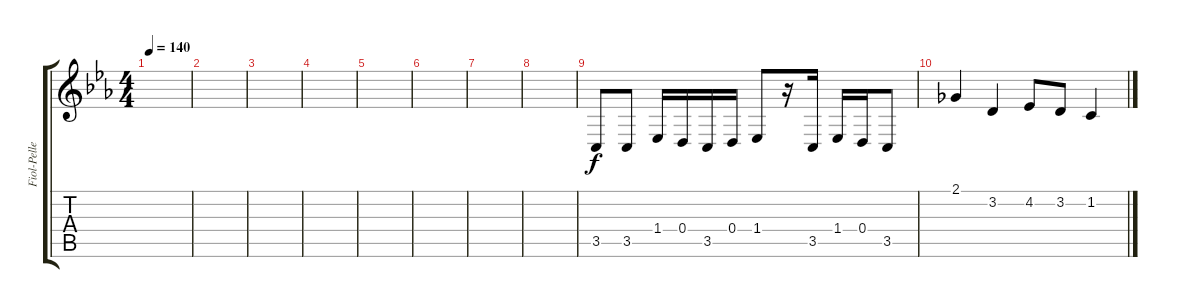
\track ("Fiol-Pelle (Nästan gäst)" "Fiol-Pelle") {instrument tremolostrings}
\staff {score tabs}
\tuning (E4 B3 G3 D3 A2 E2) {hide}
\ts (4 4)
\tempo 140
\clef g2
\ks eb
|
|
|
|
|
|
|
|
3.5.8 3.5.8 1.4.16 0.4.16 3.5.16 0.4.16 1.4.8 r.16 3.5.16 1.4.16 0.4.16 3.5.8 |
2.1.4 3.2.4 4.2.8 3.2.8 1.2.4
